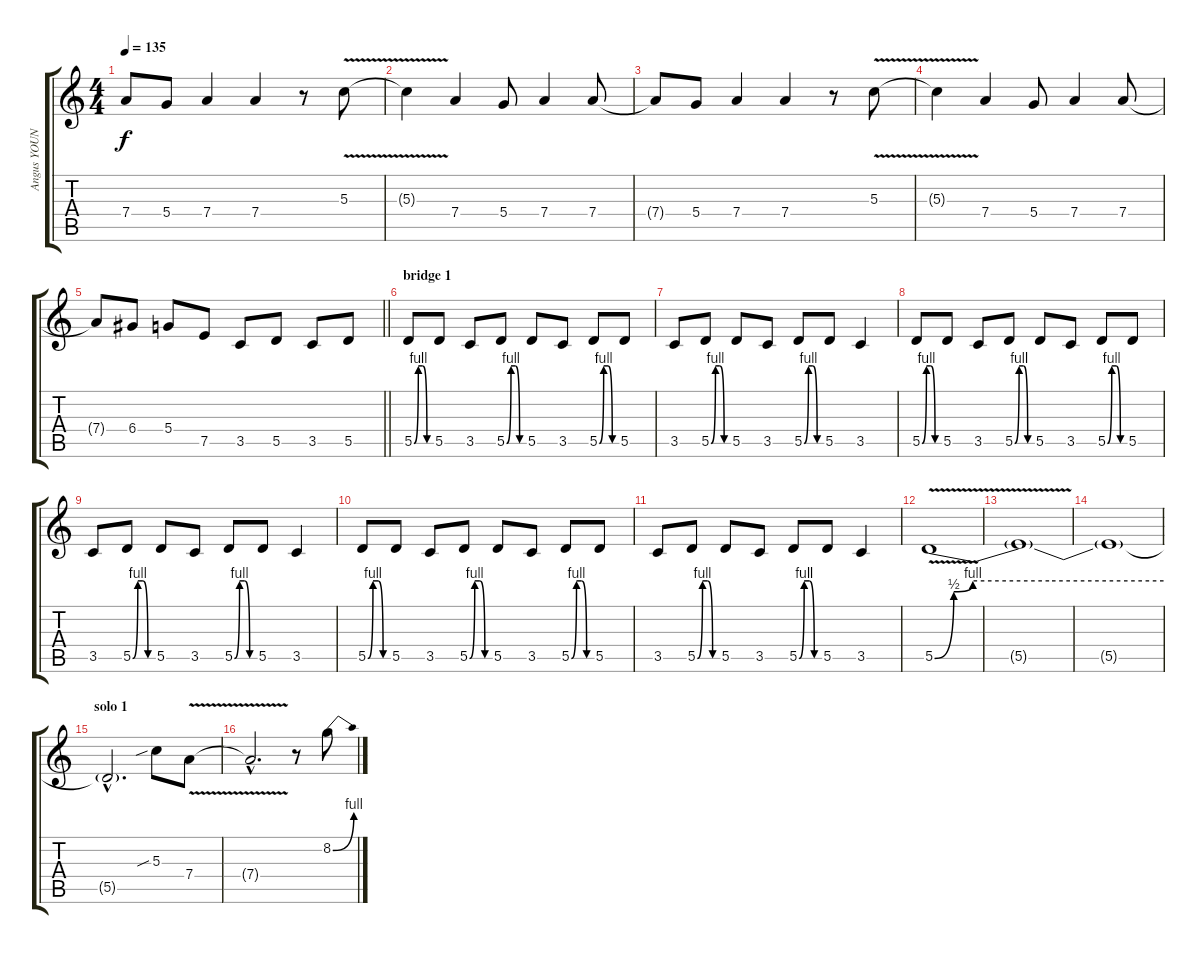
\track ("Angus YOUNG (Lead Guitar)" "Angus YOUN") {instrument distortionguitar}
\staff {score tabs}
\tuning (E4 B3 G3 D3 A2 E2) {hide}
\ts (4 4)
\tempo 135
\clef g2
\ks c
7.4{t}.8{dy f} 5.4.8 7.4.4 7.4.4 r.8 5.3{v}.8 |
5.3{t}.4 7.4.4 5.4.8 7.4.4 7.4.8 |
7.4{t}.8 5.4.8 7.4.4 7.4.4 r.8 5.3{v}.8 |
5.3{t}.4 7.4.4 5.4.8 7.4.4 7.4.8 |
\barLineRight lightlight
7.4{t}.8 6.4.8 5.4.8 7.5.8 3.5.8 5.5.8 3.5.8 5.5.8 |
\section ("" "bridge 1")
5.5{be (custom 0 0 15 4 30 4 45 0 60 0)}.8 5.5.8 3.5.8 5.5{be (custom 0 0 15 4 30 4 45 0 60 0)}.8 5.5.8 3.5.8 5.5{be (custom 0 0 15 4 30 4 45 0 60 0)}.8 5.5.8 |
3.5.8 5.5{be (custom 0 0 15 4 30 4 45 0 60 0)}.8 5.5.8 3.5.8 5.5{be (custom 0 0 15 4 30 4 45 0 60 0)}.8 5.5.8 3.5.4 |
5.5{be (custom 0 0 15 4 30 4 45 0 60 0)}.8 5.5.8 3.5.8 5.5{be (custom 0 0 15 4 30 4 45 0 60 0)}.8 5.5.8 3.5.8 5.5{be (custom 0 0 15 4 30 4 45 0 60 0)}.8 5.5.8 |
3.5.8 5.5{be (custom 0 0 15 4 30 4 45 0 60 0)}.8 5.5.8 3.5.8 5.5{be (custom 0 0 15 4 30 4 45 0 60 0)}.8 5.5.8 3.5.4 |
5.5{be (custom 0 0 15 4 30 4 45 0 60 0)}.8 5.5.8 3.5.8 5.5{be (custom 0 0 15 4 30 4 45 0 60 0)}.8 5.5.8 3.5.8 5.5{be (custom 0 0 15 4 30 4 45 0 60 0)}.8 5.5.8 |
3.5.8 5.5{be (custom 0 0 15 4 30 4 45 0 60 0)}.8 5.5.8 3.5.8 5.5{be (custom 0 0 15 4 30 4 45 0 60 0)}.8 5.5.8 3.5.4 |
5.5{be (custom 0 0 5 2 10 4 30 4 60 4) v}.1 |
5.5{t}.1 |
5.5{t}.1 |
\section ("" "solo 1")
5.5{hac t}.2{d} 5.3{sib}.8 7.4{v}.8 |
7.4{hac t}.2{d} r.8 8.2{be (bend 0 0 60 4)}.8
